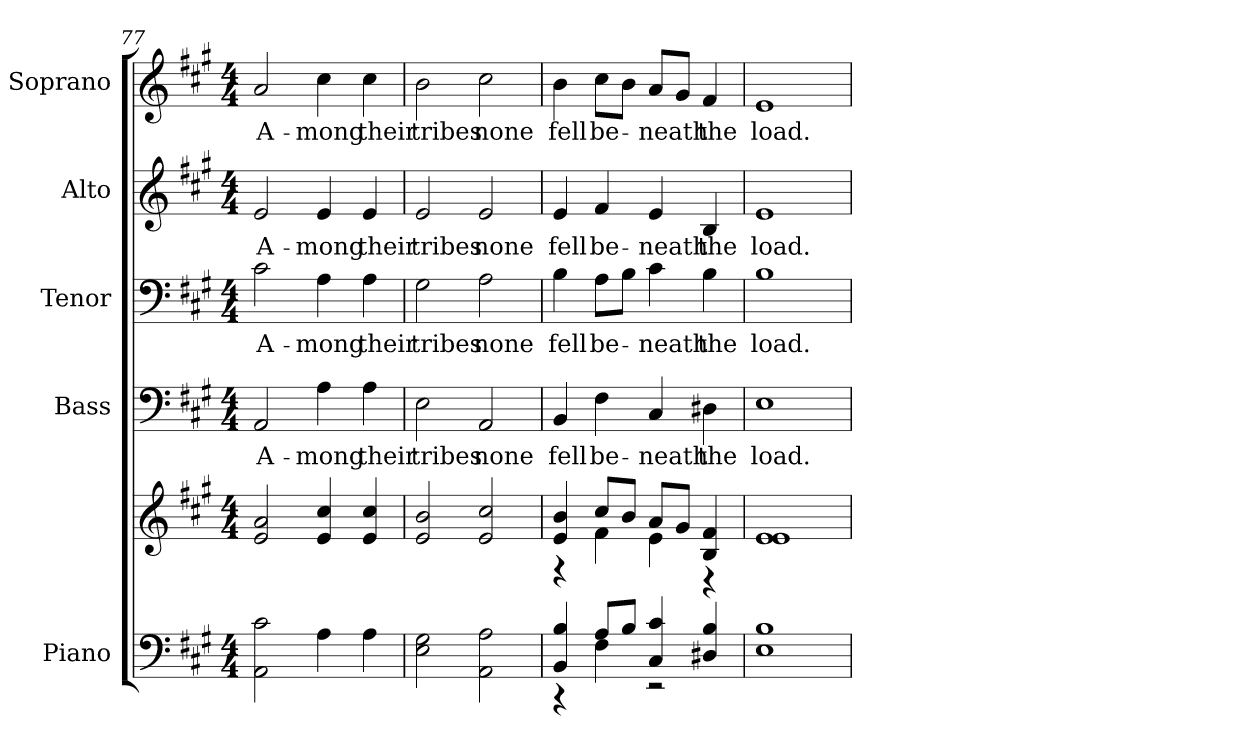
**kern	**kern	**kern	**text	**kern	**text	**kern	**text	**kern	**text
*part5	*part5	*part4	*part4	*part3	*part3	*part2	*part2	*part1	*part1
*staff6	*staff5	*staff4	*staff4	*staff3	*staff3	*staff2	*staff2	*staff1	*staff1
*I"Piano	*	*I"Bass	*	*I"Tenor	*	*I"Alto	*	*I"Soprano	*
*I'Pno.	*	*I'B.	*	*I'T.	*	*I'A.	*	*I'S.	*
!!LO:LB:g=z
*clefF4	*clefG2	*clefF4	*	*clefF4	*	*clefG2	*	*clefG2	*
*k[f#c#g#]	*k[f#c#g#]	*k[f#c#g#]	*	*k[f#c#g#]	*	*k[f#c#g#]	*	*k[f#c#g#]	*
*A:	*A:	*A:	*	*A:	*	*A:	*	*A:	*
*M4/4	*M4/4	*M4/4	*	*M4/4	*	*M4/4	*	*M4/4	*
=77	=77	=77	=77	=77	=77	=77	=77	=77	=77
!	!	!	!LO:LY:b:color=#000000	!	!	!	!	!	!
!	!	!	!	!	!LO:LY:b:color=#000000	!	!	!	!
!	!	!	!	!	!	!	!LO:LY:b:color=#000000	!	!
!	!	!	!	!	!	!	!	!	!LO:LY:b:color=#000000
2AAi\ 2c#i	2ei/ 2ai	2AAi/	A-	2c#i\	A-	2ei/	A-	2ai/	A-
!	!	!	!LO:LY:b:color=#000000	!	!	!	!	!	!
!	!	!	!	!	!LO:LY:b:color=#000000	!	!	!	!
!	!	!	!	!	!	!	!LO:LY:b:color=#000000	!	!
!	!	!	!	!	!	!	!	!	!LO:LY:b:color=#000000
4Ai\	4ei/ 4cc#i	4Ai\	-mong	4Ai\	-mong	4ei/	-mong	4cc#i\	-mong
!	!	!	!LO:LY:b:color=#000000	!	!	!	!	!	!
!	!	!	!	!	!LO:LY:b:color=#000000	!	!	!	!
!	!	!	!	!	!	!	!LO:LY:b:color=#000000	!	!
!	!	!	!	!	!	!	!	!	!LO:LY:b:color=#000000
4Ai\	4ei/ 4cc#i	4Ai\	their	4Ai\	their	4ei/	their	4cc#i\	their
=78	=78	=78	=78	=78	=78	=78	=78	=78	=78
!	!	!	!LO:LY:b:color=#000000	!	!	!	!	!	!
!	!	!	!	!	!LO:LY:b:color=#000000	!	!	!	!
!	!	!	!	!	!	!	!LO:LY:b:color=#000000	!	!
!	!	!	!	!	!	!	!	!	!LO:LY:b:color=#000000
2Ei\ 2G#i	2ei/ 2bi	2Ei\	tribes	2G#i\	tribes	2ei/	tribes	2bi\	tribes
!	!	!	!LO:LY:b:color=#000000	!	!	!	!	!	!
!	!	!	!	!	!LO:LY:b:color=#000000	!	!	!	!
!	!	!	!	!	!	!	!LO:LY:b:color=#000000	!	!
!	!	!	!	!	!	!	!	!	!LO:LY:b:color=#000000
2AAi\ 2Ai	2ei/ 2cc#i	2AAi/	none	2Ai\	none	2ei/	none	2cc#i\	none
=79	=79	=79	=79	=79	=79	=79	=79	=79	=79
*^	*^	*	*	*	*	*	*	*	*
!	!	!	!	!	!LO:LY:b:color=#000000	!	!	!	!	!	!
!	!	!	!	!	!	!	!LO:LY:b:color=#000000	!	!	!	!
!	!	!	!	!	!	!	!	!	!LO:LY:b:color=#000000	!	!
!	!	!	!	!	!	!	!	!	!	!	!LO:LY:b:color=#000000
4BBi/ 4Bi	4r	4ei/ 4bi	4r	4BBi/	fell	4Bi\	fell	4ei/	fell	4bi\	fell
!	!	!	!	!	!LO:LY:b:color=#000000	!	!	!	!	!	!
!	!	!	!	!	!	!	!LO:LY:b:color=#000000	!	!	!	!
!	!	!	!	!	!	!	!	!	!LO:LY:b:color=#000000	!	!
!	!	!	!	!	!	!	!	!	!	!	!LO:LY:b:color=#000000
8Ai/L	4F#i\	8cc#i/L	4f#i\	4F#i\	be-	8Ai\L	be-	4f#i/	be-	8cc#i\L	be-
8Bi/J	.	8bi/J	.	.	.	8Bi\J	.	.	.	8bi\J	.
!	!	!	!	!	!LO:LY:b:color=#000000	!	!	!	!	!	!
!	!	!	!	!	!	!	!LO:LY:b:color=#000000	!	!	!	!
!	!	!	!	!	!	!	!	!	!LO:LY:b:color=#000000	!	!
!	!	!	!	!	!	!	!	!	!	!	!LO:LY:b:color=#000000
4C#i/ 4c#i	2r	8ai/L	4ei\	4C#i/	-neath	4c#i\	-neath	4ei/	-neath	8ai/L	-neath
.	.	8g#i/J	.	.	.	.	.	.	.	8g#i/J	.
!	!	!	!	!	!LO:LY:b:color=#000000	!	!	!	!	!	!
!	!	!	!	!	!	!	!LO:LY:b:color=#000000	!	!	!	!
!	!	!	!	!	!	!	!	!	!LO:LY:b:color=#000000	!	!
!	!	!	!	!	!	!	!	!	!	!	!LO:LY:b:color=#000000
4D#Xi/ 4Bi	.	4Bi/ 4f#i	4r	4D#Xi\	the	4Bi\	the	4Bi/	the	4f#i/	the
*v	*v	*	*	*	*	*	*	*	*	*	*
*	*v	*v	*	*	*	*	*	*	*	*
=80	=80	=80	=80	=80	=80	=80	=80	=80	=80
*	*^	*	*	*	*	*	*	*	*
!	!	!	!	!LO:LY:b:color=#000000	!	!	!	!	!	!
*	*v	*v	*	*	*	*	*	*	*	*
*	*^	*	*	*	*	*	*	*	*
!	!	!	!	!	!	!LO:LY:b:color=#000000	!	!	!	!
*	*v	*v	*	*	*	*	*	*	*	*
*	*^	*	*	*	*	*	*	*	*
!	!	!	!	!	!	!	!	!LO:LY:b:color=#000000	!	!
*	*v	*v	*	*	*	*	*	*	*	*
*	*^	*	*	*	*	*	*	*	*
!	!	!	!	!	!	!	!	!	!	!LO:LY:b:color=#000000
*	*v	*v	*	*	*	*	*	*	*	*
1Ei 1Bi	1ei 1ei	1Ei	load.	1Bi	load.	1ei	load.	1ei	load.
=	=	=	=	=	=	=	=	=	=
*-	*-	*-	*-	*-	*-	*-	*-	*-	*-
